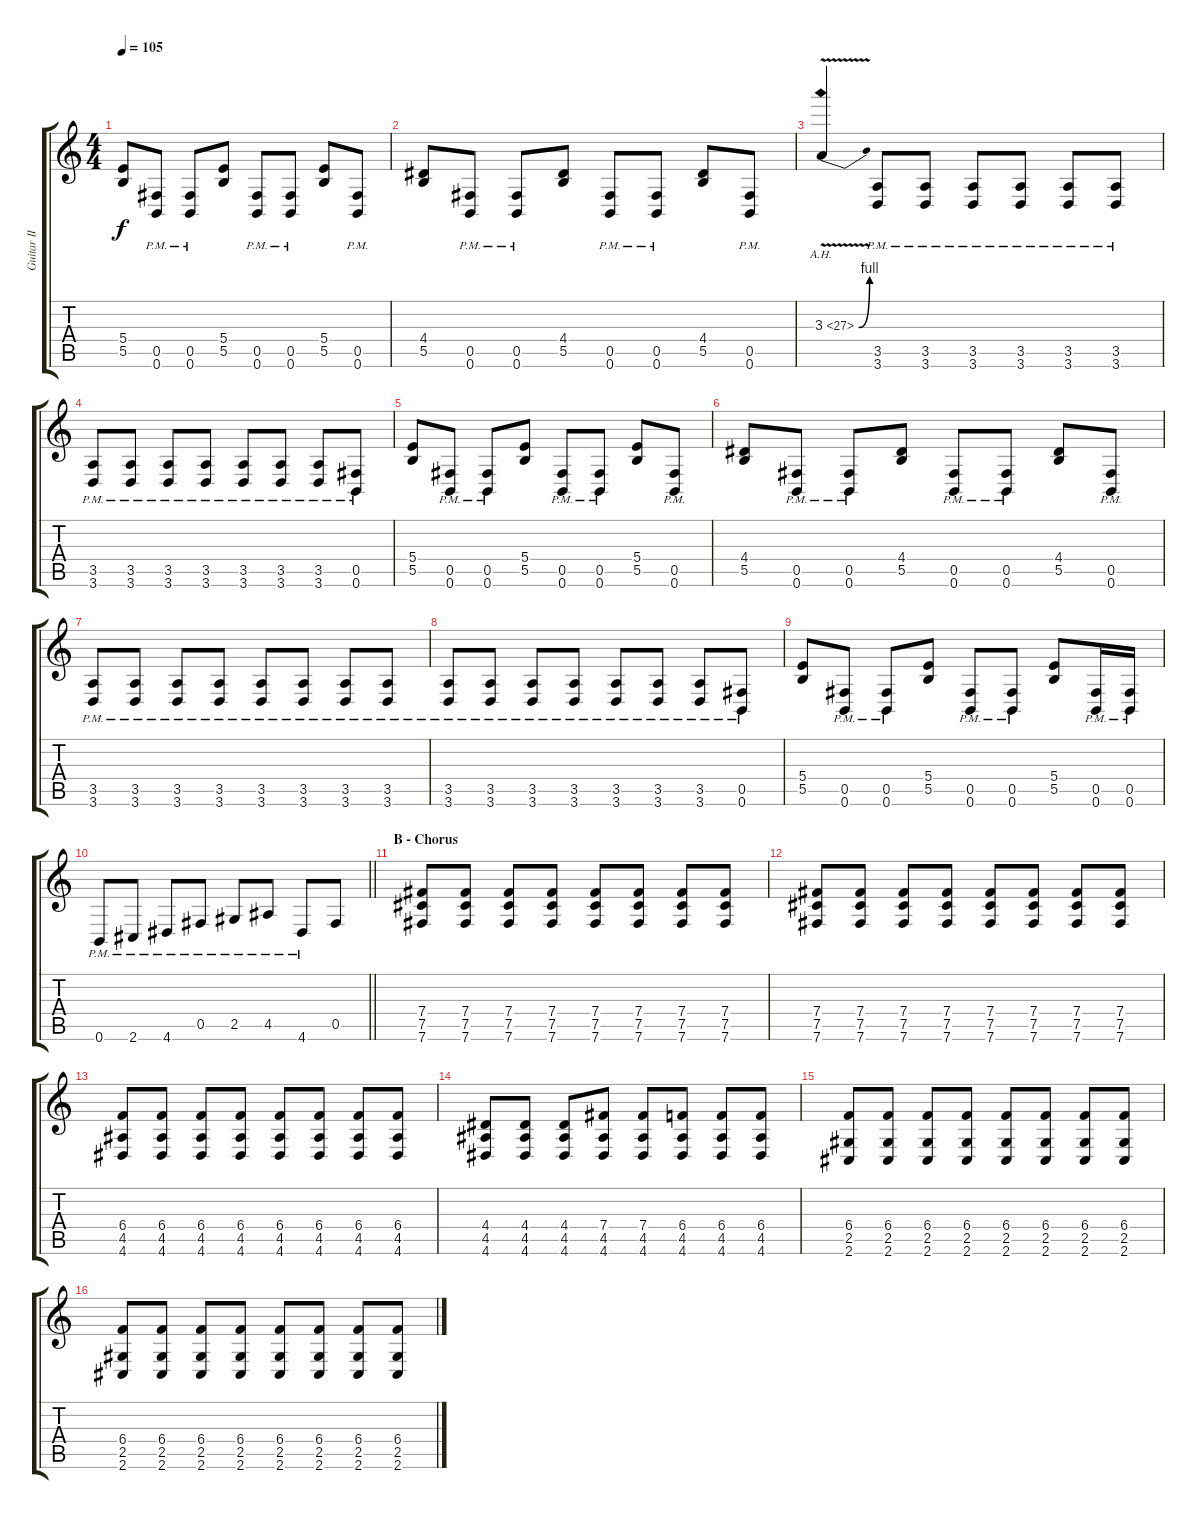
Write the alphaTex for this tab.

\track ("Guitar II" "Guitar II") {instrument distortionguitar}
\staff {score tabs}
\tuning (Eb4 B3 Gb3 B2 Gb2 B1) {hide}
\ts (4 4)
\tempo 105
\clef g2
\ks c
(5.4 5.5).8{dy f} (0.5{pm} 0.6{pm}).8 (0.5{pm} 0.6{pm}).8 (5.4 5.5).8 (0.5{pm} 0.6{pm}).8 (0.5{pm} 0.6{pm}).8 (5.4 5.5).8 (0.5{pm} 0.6{pm}).8 |
(4.4 5.5).8 (0.5{pm} 0.6{pm}).8 (0.5{pm} 0.6{pm}).8 (4.4 5.5).8 (0.5{pm} 0.6{pm}).8 (0.5{pm} 0.6{pm}).8 (4.4 5.5).8 (0.5{pm} 0.6{pm}).8 |
3.3{be (bend 0 0 60 4) ah 24 v}.4 (3.5{pm} 3.6{pm}).8 (3.5{pm} 3.6{pm}).8 (3.5{pm} 3.6{pm}).8 (3.5{pm} 3.6{pm}).8 (3.5{pm} 3.6{pm}).8 (3.5{pm} 3.6{pm}).8 |
(3.5{pm} 3.6{pm}).8 (3.5{pm} 3.6{pm}).8 (3.5{pm} 3.6{pm}).8 (3.5{pm} 3.6{pm}).8 (3.5{pm} 3.6{pm}).8 (3.5{pm} 3.6{pm}).8 (3.5{pm} 3.6{pm}).8 (0.5{pm} 0.6{pm}).8 |
(5.4 5.5).8 (0.5{pm} 0.6{pm}).8 (0.5{pm} 0.6{pm}).8 (5.4 5.5).8 (0.5{pm} 0.6{pm}).8 (0.5{pm} 0.6{pm}).8 (5.4 5.5).8 (0.5{pm} 0.6{pm}).8 |
(4.4 5.5).8 (0.5{pm} 0.6{pm}).8 (0.5{pm} 0.6{pm}).8 (4.4 5.5).8 (0.5{pm} 0.6{pm}).8 (0.5{pm} 0.6{pm}).8 (4.4 5.5).8 (0.5{pm} 0.6{pm}).8 |
(3.5{pm} 3.6{pm}).8 (3.5{pm} 3.6{pm}).8 (3.5{pm} 3.6{pm}).8 (3.5{pm} 3.6{pm}).8 (3.5{pm} 3.6{pm}).8 (3.5{pm} 3.6{pm}).8 (3.5{pm} 3.6{pm}).8 (3.5{pm} 3.6{pm}).8 |
(3.5{pm} 3.6{pm}).8 (3.5{pm} 3.6{pm}).8 (3.5{pm} 3.6{pm}).8 (3.5{pm} 3.6{pm}).8 (3.5{pm} 3.6{pm}).8 (3.5{pm} 3.6{pm}).8 (3.5{pm} 3.6{pm}).8 (0.5{pm} 0.6{pm}).8 |
(5.4 5.5).8 (0.5{pm} 0.6{pm}).8 (0.5{pm} 0.6{pm}).8 (5.4 5.5).8 (0.5{pm} 0.6{pm}).8 (0.5{pm} 0.6{pm}).8 (5.4 5.5).8 (0.5{pm} 0.6{pm}).16 (0.5{pm} 0.6{pm}).16 |
\barLineRight lightlight
0.6{pm}.8 2.6{pm}.8 4.6{pm}.8 0.5{pm}.8 2.5{pm}.8 4.5{pm}.8 4.6{pm}.8 0.5.8 |
\section ("" "B - Chorus")
(7.4 7.5 7.6).8 (7.4 7.5 7.6).8 (7.4 7.5 7.6).8 (7.4 7.5 7.6).8 (7.4 7.5 7.6).8 (7.4 7.5 7.6).8 (7.4 7.5 7.6).8 (7.4 7.5 7.6).8 |
(7.4 7.5 7.6).8 (7.4 7.5 7.6).8 (7.4 7.5 7.6).8 (7.4 7.5 7.6).8 (7.4 7.5 7.6).8 (7.4 7.5 7.6).8 (7.4 7.5 7.6).8 (7.4 7.5 7.6).8 |
(6.4 4.5 4.6).8 (6.4 4.5 4.6).8 (6.4 4.5 4.6).8 (6.4 4.5 4.6).8 (6.4 4.5 4.6).8 (6.4 4.5 4.6).8 (6.4 4.5 4.6).8 (6.4 4.5 4.6).8 |
(4.4 4.5 4.6).8 (4.4 4.5 4.6).8 (4.4 4.5 4.6).8 (7.4 4.5 4.6).8 (7.4 4.5 4.6).8 (6.4 4.5 4.6).8 (6.4 4.5 4.6).8 (6.4 4.5 4.6).8 |
(6.4 2.5 2.6).8 (6.4 2.5 2.6).8 (6.4 2.5 2.6).8 (6.4 2.5 2.6).8 (6.4 2.5 2.6).8 (6.4 2.5 2.6).8 (6.4 2.5 2.6).8 (6.4 2.5 2.6).8 |
(6.4 2.5 2.6).8 (6.4 2.5 2.6).8 (6.4 2.5 2.6).8 (6.4 2.5 2.6).8 (6.4 2.5 2.6).8 (6.4 2.5 2.6).8 (6.4 2.5 2.6).8 (6.4 2.5 2.6).8
